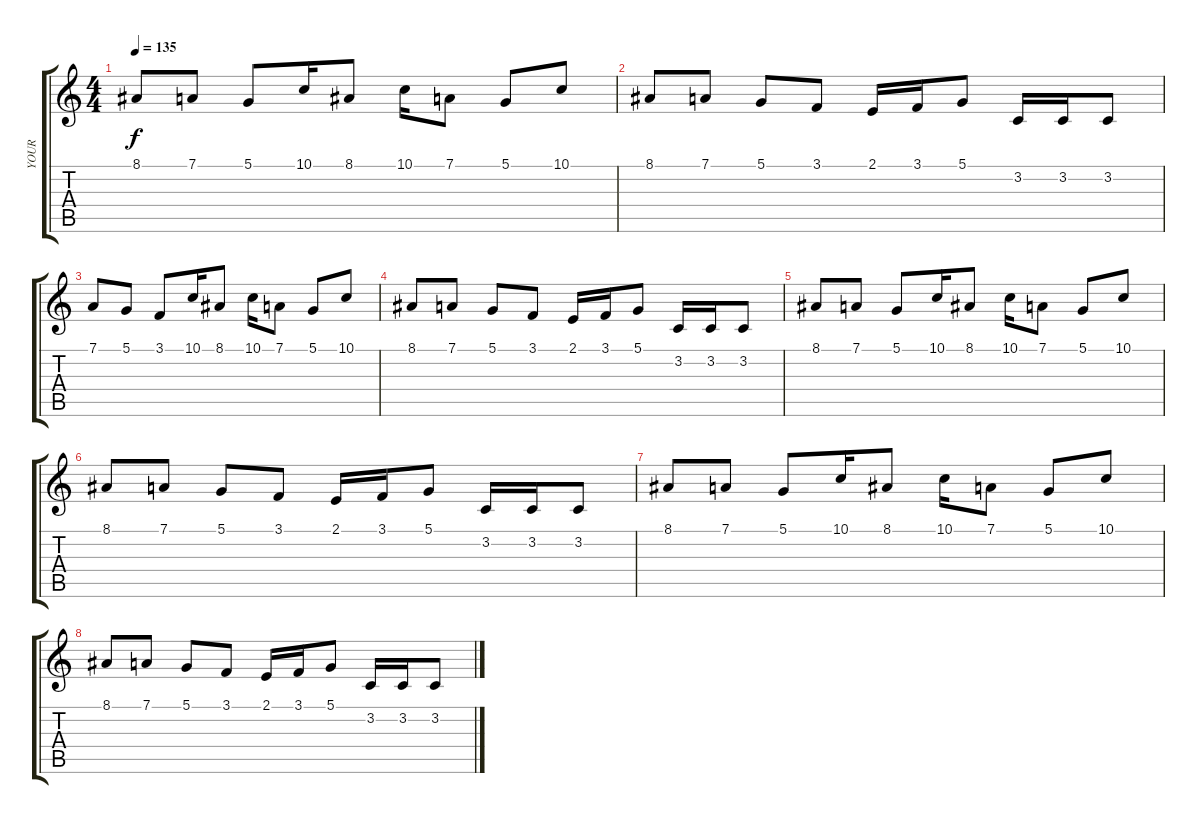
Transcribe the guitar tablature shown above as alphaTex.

\track ("YOUR" "YOUR") {instrument brasssection}
\staff {score tabs}
\tuning (D4 A3 F3 C3 G2 C2) {hide}
\ts (4 4)
\tempo 135
\clef g2
\ks c
8.1.8{dy f} 7.1.8 5.1.8 10.1.16 8.1.8 10.1.16 7.1.8 5.1.8 10.1.8 |
8.1.8 7.1.8 5.1.8 3.1.8 2.1.16 3.1.16 5.1.8 3.2.16 3.2.16 3.2.8 |
7.1.8 5.1.8 3.1.8 10.1.16 8.1.8 10.1.16 7.1.8 5.1.8 10.1.8 |
8.1.8 7.1.8 5.1.8 3.1.8 2.1.16 3.1.16 5.1.8 3.2.16 3.2.16 3.2.8 |
8.1.8 7.1.8 5.1.8 10.1.16 8.1.8 10.1.16 7.1.8 5.1.8 10.1.8 |
8.1.8 7.1.8 5.1.8 3.1.8 2.1.16 3.1.16 5.1.8 3.2.16 3.2.16 3.2.8 |
8.1.8 7.1.8 5.1.8 10.1.16 8.1.8 10.1.16 7.1.8 5.1.8 10.1.8 |
8.1.8 7.1.8 5.1.8 3.1.8 2.1.16 3.1.16 5.1.8 3.2.16 3.2.16 3.2.8
